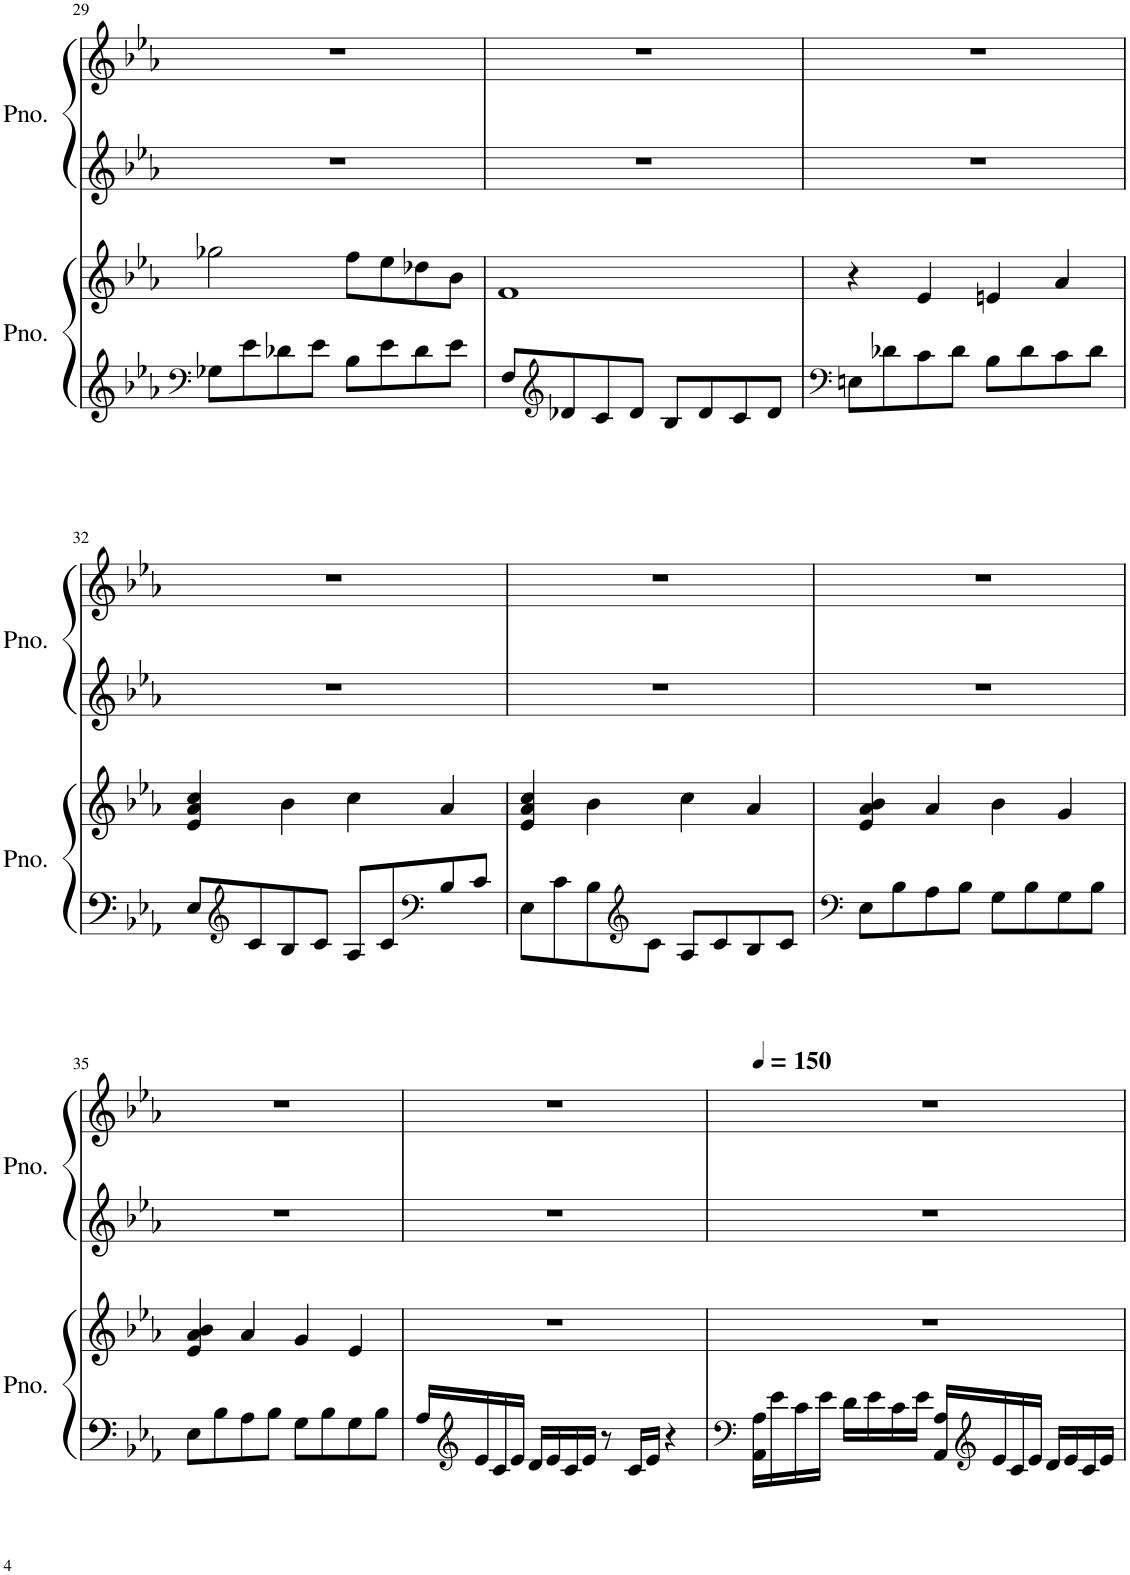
**kern	**kern	**kern	**kern
*part2	*part2	*part1	*part1
*staff4	*staff3	*staff2	*staff1
*I"Piano	*	*I"Piano	*
*I'Pno.	*	*I'Pno.	*
!!LO:PB:g=z
*clefF4	*clefG2	*clefG2	*clefG2
*k[b-e-a-]	*k[b-e-a-]	*k[b-e-a-]	*k[b-e-a-]
*M4/4	*M4/4	*M4/4	*M4/4
=29	=29	=29	=29
8G-X\L	2gg-X\	1r	1r
8e-\	.	.	.
8d-X\	.	.	.
8e-\J	.	.	.
8B-\L	8ff\L	.	.
8e-\	8ee-\	.	.
8d-\	8dd-X\	.	.
8e-\J	8b-\J	.	.
=30	=30	=30	=30
8F/L	1f	1r	1r
*clefG2	*	*	*
8d-X/	.	.	.
8c/	.	.	.
8d-/J	.	.	.
8B-/L	.	.	.
8d-/	.	.	.
8c/	.	.	.
8d-/J	.	.	.
=31	=31	=31	=31
*clefF4	*	*	*
8En\L	4r	1r	1r
8d-X\	.	.	.
8c\	4e-/	.	.
8d-\J	.	.	.
8B-\L	4en/	.	.
8d-\	.	.	.
8c\	4a-/	.	.
8d-\J	.	.	.
!!LO:LB:g=z
=32	=32	=32	=32
8E-/L	4e-/ 4a-/ 4cc/	1r	1r
*clefG2	*	*	*
8c/	.	.	.
8B-/	4b-\	.	.
8c/J	.	.	.
8A-/L	4cc\	.	.
8c/	.	.	.
*clefF4	*	*	*
8B-/	4a-/	.	.
8c/J	.	.	.
=33	=33	=33	=33
8E-\L	4e-/ 4a-/ 4cc/	1r	1r
8c\	.	.	.
8B-\	4b-\	.	.
*clefG2	*	*	*
8c\J	.	.	.
8A-/L	4cc\	.	.
8c/	.	.	.
8B-/	4a-/	.	.
8c/J	.	.	.
=34	=34	=34	=34
*clefF4	*	*	*
8E-\L	4e-/ 4a-/ 4b-/	1r	1r
8B-\	.	.	.
8A-\	4a-/	.	.
8B-\J	.	.	.
8G\L	4b-\	.	.
8B-\	.	.	.
8G\	4g/	.	.
8B-\J	.	.	.
!!LO:LB:g=z
=35	=35	=35	=35
8E-\L	4e-/ 4a-/ 4b-/	1r	1r
8B-\	.	.	.
8A-\	4a-/	.	.
8B-\J	.	.	.
8G\L	4g/	.	.
8B-\	.	.	.
8G\	4e-/	.	.
8B-\J	.	.	.
=36	=36	=36	=36
16A-/LL	1r	1r	1r
*clefG2	*	*	*
16e-/	.	.	.
16c/	.	.	.
16e-/JJ	.	.	.
16d/LL	.	.	.
16e-/	.	.	.
16c/	.	.	.
16e-/JJ	.	.	.
8r	.	.	.
16c/LL	.	.	.
16e-/JJ	.	.	.
4r	.	.	.
=37	=37	=37	=37
*clefF4	*	*	*
*	*	*	*MM150
16AA-\ 16A-\LL	1r	1r	1r
16e-\	.	.	.
16c\	.	.	.
16e-\JJ	.	.	.
16d\LL	.	.	.
16e-\	.	.	.
16c\	.	.	.
16e-\JJ	.	.	.
16AA-/ 16A-/LL	.	.	.
*clefG2	*	*	*
16e-/	.	.	.
16c/	.	.	.
16e-/JJ	.	.	.
16d/LL	.	.	.
16e-/	.	.	.
16c/	.	.	.
16e-/JJ	.	.	.
=	=	=	=
*-	*-	*-	*-
